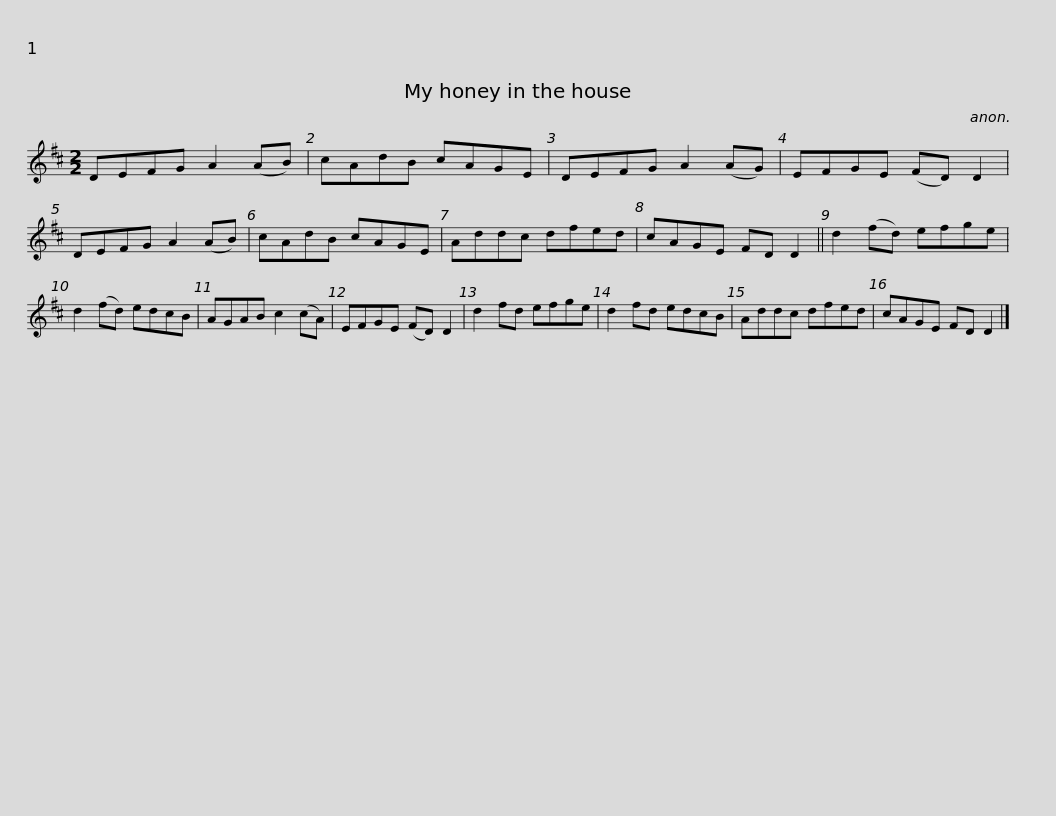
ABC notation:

X:1
L:1/8
M:2/2
I:linebreak $
K:D
V:1 treble
V:1
 DEFG A2 (AB) | cAdB cAGE | DEFG A2 (AG) | EFGE (FD) D2 | DEFG A2 (AB) | %5
 cAdB cAGE |$ Addc dfed | cAGE FD D2 || d2 (fd) efge | d2 (fd) edcB | %10
 AGAB c2 (cA) | EFGE (FD) D2 |$ d2 fd efge | d2 fd edcB | Addc dfed | %15
 cAGE FD D2 |] %16
